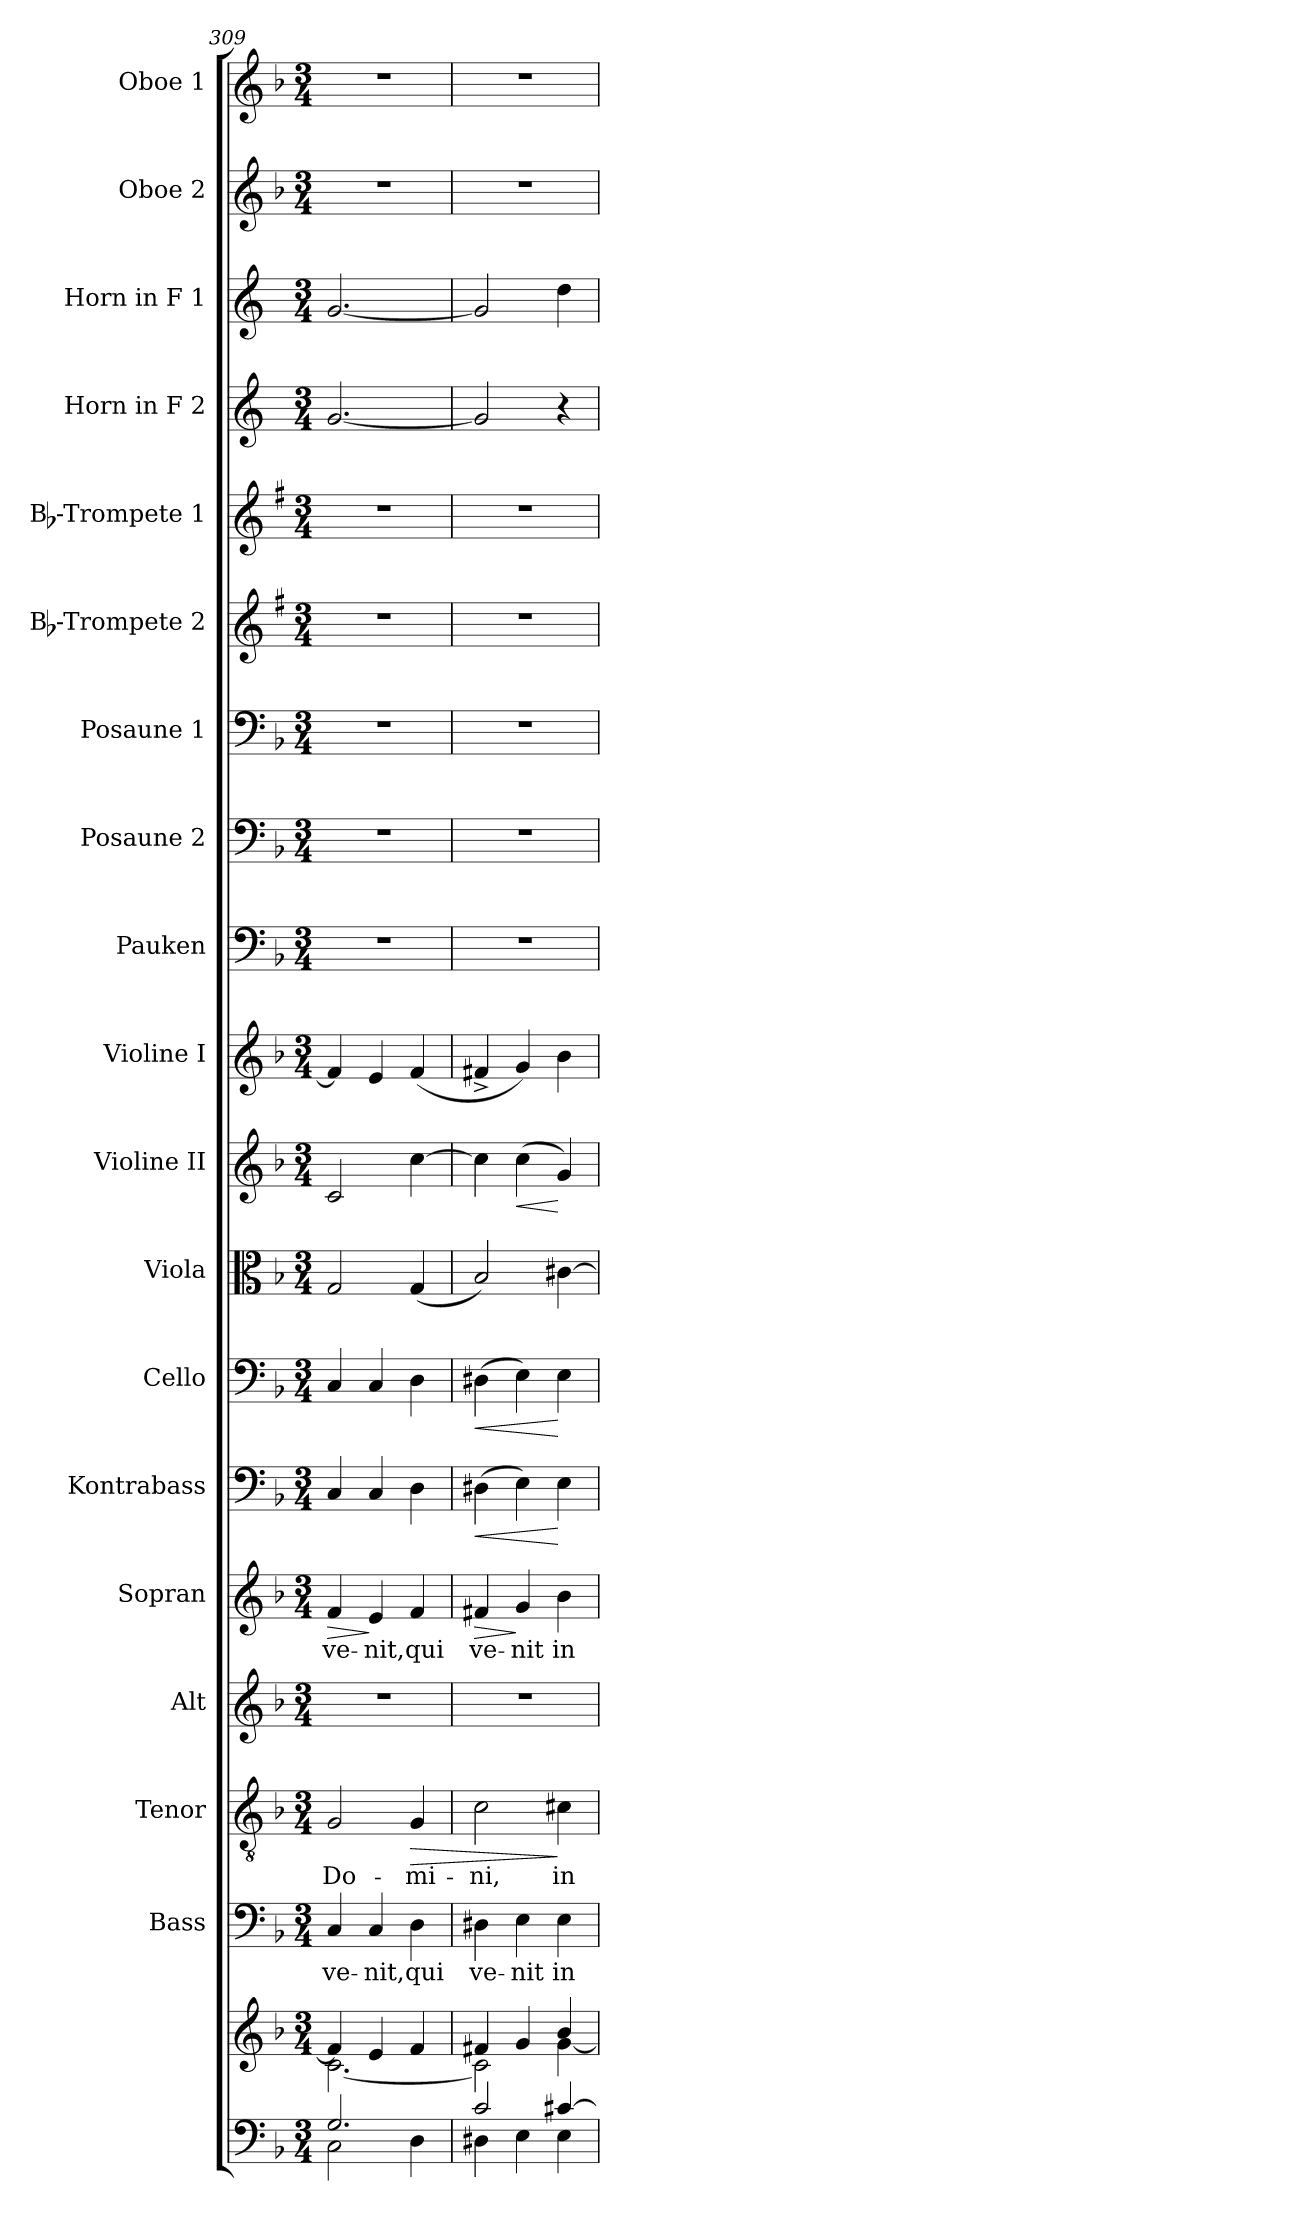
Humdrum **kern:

**kern	**kern	**kern	**text	**kern	**text	**dynam	**kern	**kern	**text	**dynam	**kern	**dynam	**kern	**dynam	**kern	**kern	**dynam	**kern	**kern	**kern	**kern	**kern	**kern	**kern	**kern	**kern	**kern
*part19	*part19	*part18	*part18	*part17	*part17	*part17	*part16	*part15	*part15	*part15	*part14	*part14	*part13	*part13	*part12	*part11	*part11	*part10	*part9	*part8	*part7	*part6	*part5	*part4	*part3	*part2	*part1
*staff20	*staff19	*staff18	*staff18	*staff17	*staff17	*staff17	*staff16	*staff15	*staff15	*staff15	*staff14	*staff14	*staff13	*staff13	*staff12	*staff11	*staff11	*staff10	*staff9	*staff8	*staff7	*staff6	*staff5	*staff4	*staff3	*staff2	*staff1
*	*	*I"Bass	*	*I"Tenor	*	*	*I"Alt	*I"Sopran	*	*	*I"Kontrabass	*	*I"Cello	*	*I"Viola	*I"Violine II	*	*I"Violine I	*I"Pauken	*I"Posaune 2	*I"Posaune 1	*I"Bb-Trompete 2	*I"Bb-Trompete 1	*I"Horn in F 2	*I"Horn in F 1	*I"Oboe 2	*I"Oboe 1
*	*	*I'B.	*	*I'T.	*	*	*I'A.	*I'S.	*	*	*I'Kb.	*	*	*	*I'Vla.	*I'Vl. II	*	*I'Vl. I	*I'Pk.	*I'Pos. 2	*I'Pos. 1	*I'Bb Trp. 2	*I'Bb Trp. 1	*	*	*I'Ob. 2	*I'Ob. 1
*clefF4	*clefG2	*clefF4	*	*clefGv2	*	*	*clefG2	*clefG2	*	*	*clefF4	*	*clefF4	*	*clefC3	*clefG2	*	*clefG2	*clefF4	*clefF4	*clefF4	*clefG2	*clefG2	*clefG2	*clefG2	*clefG2	*clefG2
*	*	*	*	*	*	*	*	*	*	*	*ITrd7c12	*	*	*	*	*	*	*	*	*	*	*ITrd1c2	*ITrd1c2	*ITrd4c7	*ITrd4c7	*	*
*k[b-]	*k[b-]	*k[b-]	*	*k[b-]	*	*	*k[b-]	*k[b-]	*	*	*k[b-]	*	*k[b-]	*	*k[b-]	*k[b-]	*	*k[b-]	*k[b-]	*k[b-]	*k[b-]	*k[b-]	*k[b-]	*k[b-]	*k[b-]	*k[b-]	*k[b-]
*F:	*F:	*F:	*	*F:	*	*	*F:	*F:	*	*	*F:	*	*F:	*	*F:	*F:	*	*F:	*F:	*F:	*F:	*F:	*F:	*F:	*F:	*F:	*F:
*M3/4	*M3/4	*M3/4	*	*M3/4	*	*	*M3/4	*M3/4	*	*	*M3/4	*	*M3/4	*	*M3/4	*M3/4	*	*M3/4	*M3/4	*M3/4	*M3/4	*M3/4	*M3/4	*M3/4	*M3/4	*M3/4	*M3/4
=309	=309	=309	=309	=309	=309	=309	=309	=309	=309	=309	=309	=309	=309	=309	=309	=309	=309	=309	=309	=309	=309	=309	=309	=309	=309	=309	=309
*^	*^	*	*	*	*	*	*	*	*	*	*	*	*	*	*	*	*	*	*	*	*	*	*	*	*	*	*
!	!	!	!	!	!LO:LY:b	!	!LO:LY:b	!	!	!	!LO:LY:b	!LO:HP:b	!	!	!	!	!	!	!	!	!	!	!	!	!	!	!	!	!
2.G/	2C\	4f/]	[<2.c\	4C/	ve-	2G/	Do-	.	2.r	4f/	ve-	>	4CC/	.	4C/	.	2G/	2c/	.	4f/]	2.r	2.r	2.r	2.r	2.r	[2.c/	[2.c/	2.r	2.r
!	!	!	!	!	!LO:LY:b	!	!	!	!	!	!LO:LY:b	!	!	!	!	!	!	!	!	!	!	!	!	!	!	!	!	!	!
.	.	4e/	.	4C/	-nit,	.	.	.	.	4e/	-nit,	]	4CC/	.	4C/	.	.	.	.	4e/	.	.	.	.	.	.	.	.	.
!	!	!	!	!	!LO:LY:b	!	!LO:LY:b	!LO:HP:b	!	!	!LO:LY:b	!	!	!	!	!	!	!	!	!	!	!	!	!	!	!	!	!	!
.	4D\	4f/	.	4D\	qui	4G/	-mi-	>	.	4f/	qui	.	4DD\	.	4D\	.	(<4G/	[4cc\	.	(<4f/	.	.	.	.	.	.	.	.	.
=310	=310	=310	=310	=310	=310	=310	=310	=310	=310	=310	=310	=310	=310	=310	=310	=310	=310	=310	=310	=310	=310	=310	=310	=310	=310	=310	=310	=310	=310
!	!	!	!	!	!LO:LY:b	!	!LO:LY:b	!	!	!	!LO:LY:b	!LO:HP:b	!	!LO:HP:b	!	!LO:HP:b	!	!	!	!	!	!	!	!	!	!	!	!	!
2c/	4D#X\	4f#X/	2c\]	4D#X\	ve-	2c\	-ni,	.	2.r	4f#X/	ve-	>	(>4DD#X\	<	(>4D#X\	<	2B-/)	4cc\]	.	4f#X^>/	2.r	2.r	2.r	2.r	2.r	2c/]	2c/]	2.r	2.r
!	!	!	!	!	!LO:LY:b	!	!	!	!	!	!LO:LY:b	!	!	!	!	!	!	!	!LO:HP:b	!	!	!	!	!	!	!	!	!	!
.	4E\	4g/	.	4E\	-nit	.	.	.	.	4g/	-nit	]	4EE\)	.	4E\)	.	.	(>4cc\	<	4g/)	.	.	.	.	.	.	.	.	.
!	!	!	!	!	!LO:LY:b	!	!LO:LY:b	!	!	!	!LO:LY:b	!	!	!	!	!	!	!	!	!	!	!	!	!	!	!	!	!	!
[>4c#X/	4E\	4b-/	[<4g\	4E\	in	4c#X\	in	]	.	4b-\	in	.	4EE\	[	4E\	[	[4c#X\	4g/)	[	4b-\	.	.	.	.	.	4r	4g\	.	.
*v	*v	*	*	*	*	*	*	*	*	*	*	*	*	*	*	*	*	*	*	*	*	*	*	*	*	*	*	*	*
*	*v	*v	*	*	*	*	*	*	*	*	*	*	*	*	*	*	*	*	*	*	*	*	*	*	*	*	*	*
=	=	=	=	=	=	=	=	=	=	=	=	=	=	=	=	=	=	=	=	=	=	=	=	=	=	=	=
*-	*-	*-	*-	*-	*-	*-	*-	*-	*-	*-	*-	*-	*-	*-	*-	*-	*-	*-	*-	*-	*-	*-	*-	*-	*-	*-	*-
